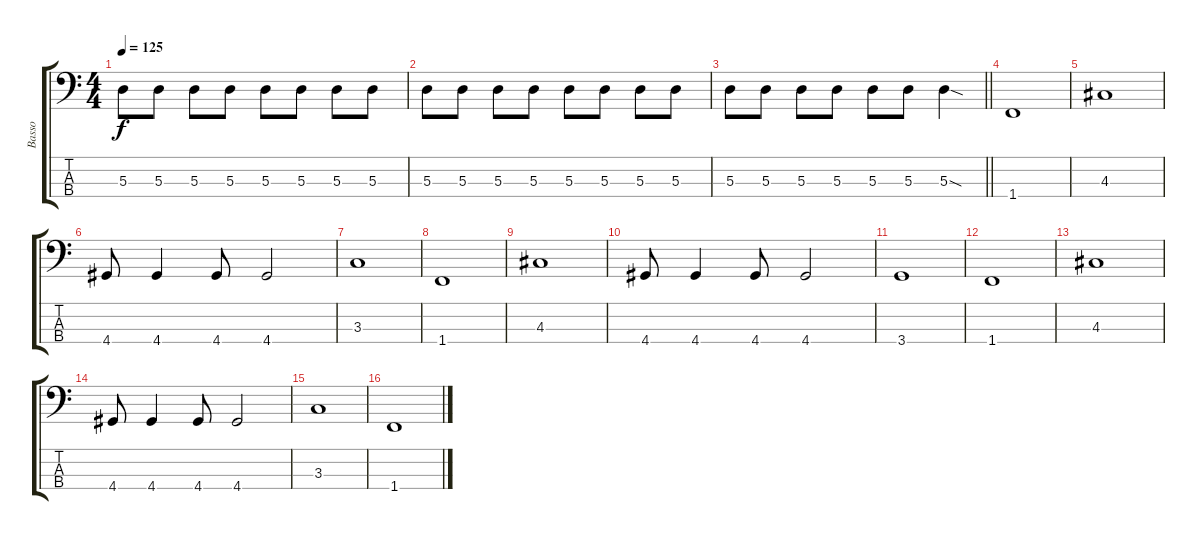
\track ("Basso" "Basso") {instrument electricbassfinger}
\staff {score tabs}
\tuning (G2 D2 A1 E1) {hide}
\ts (4 4)
\tempo 125
\clef f4
\ks c
5.3.8{dy f} 5.3.8 5.3.8 5.3.8 5.3.8 5.3.8 5.3.8 5.3.8 |
5.3.8 5.3.8 5.3.8 5.3.8 5.3.8 5.3.8 5.3.8 5.3.8 |
\barLineRight lightlight
5.3.8 5.3.8 5.3.8 5.3.8 5.3.8 5.3.8 5.3{sod}.4 |
\section ("" "")
1.4.1 |
4.3.1 |
4.4.8 4.4.4 4.4.8 4.4.2 |
3.3.1 |
1.4.1 |
4.3.1 |
4.4.8 4.4.4 4.4.8 4.4.2 |
3.4.1 |
1.4.1 |
4.3.1 |
4.4.8 4.4.4 4.4.8 4.4.2 |
3.3.1 |
1.4.1
